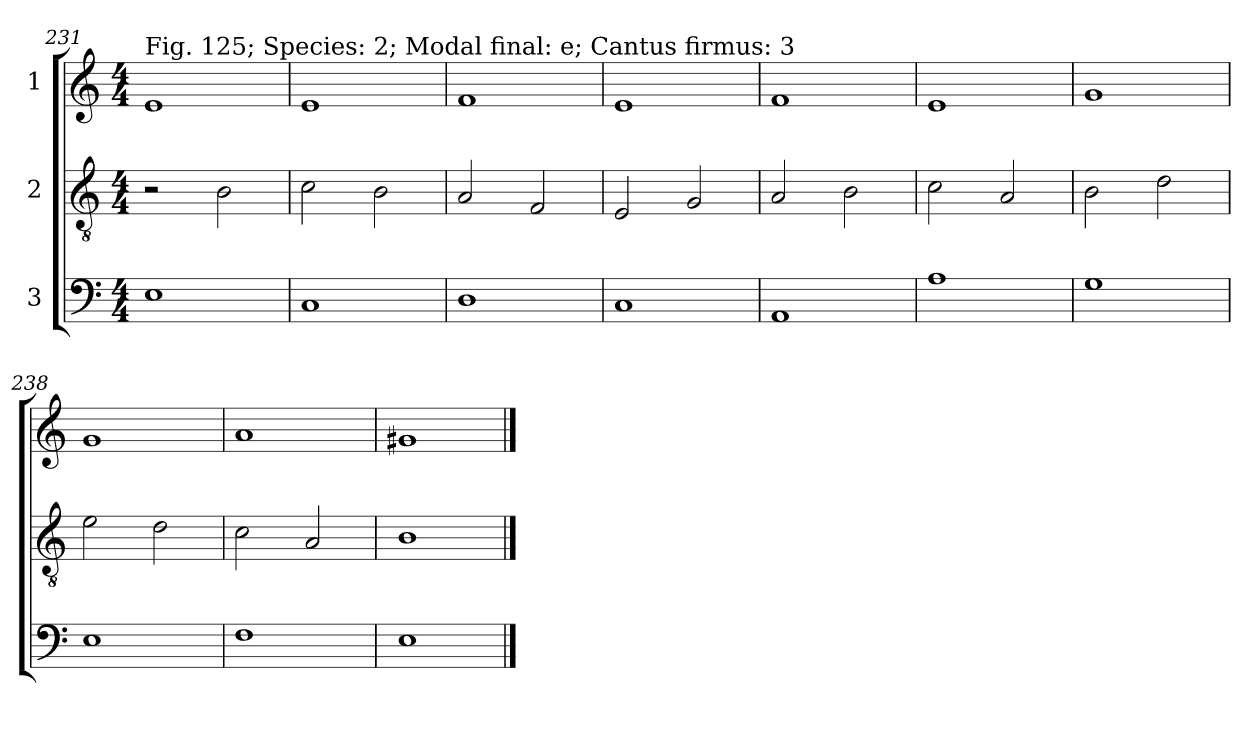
**kern	**kern	**kern
*part3	*part2	*part1
*staff3	*staff2	*staff1
*I"3	*I"2	*I"1
*clefF4	*clefGv2	*clefG2
*k[]	*k[]	*k[]
*M4/4	*M4/4	*M4/4
=231	=231	=231
!	!	!LO:TX:a:t=Fig. 125; Species&colon; 2; Modal final&colon; e; Cantus firmus&colon; 3
1E	2r	1e
.	2B\	.
=232	=232	=232
1C	2c\	1e
.	2B\	.
=233	=233	=233
1D	2A/	1f
.	2F/	.
=234	=234	=234
1C	2E/	1e
.	2G/	.
=235	=235	=235
1AA	2A/	1f
.	2B\	.
=236	=236	=236
1A	2c\	1e
.	2A/	.
=237	=237	=237
1G	2B\	1g
.	2d\	.
=238	=238	=238
1E	2e\	1g
.	2d\	.
=239	=239	=239
1F	2c\	1a
.	2A/	.
=240	=240	=240
1E	1B	1g#X
==	==	==
*-	*-	*-
